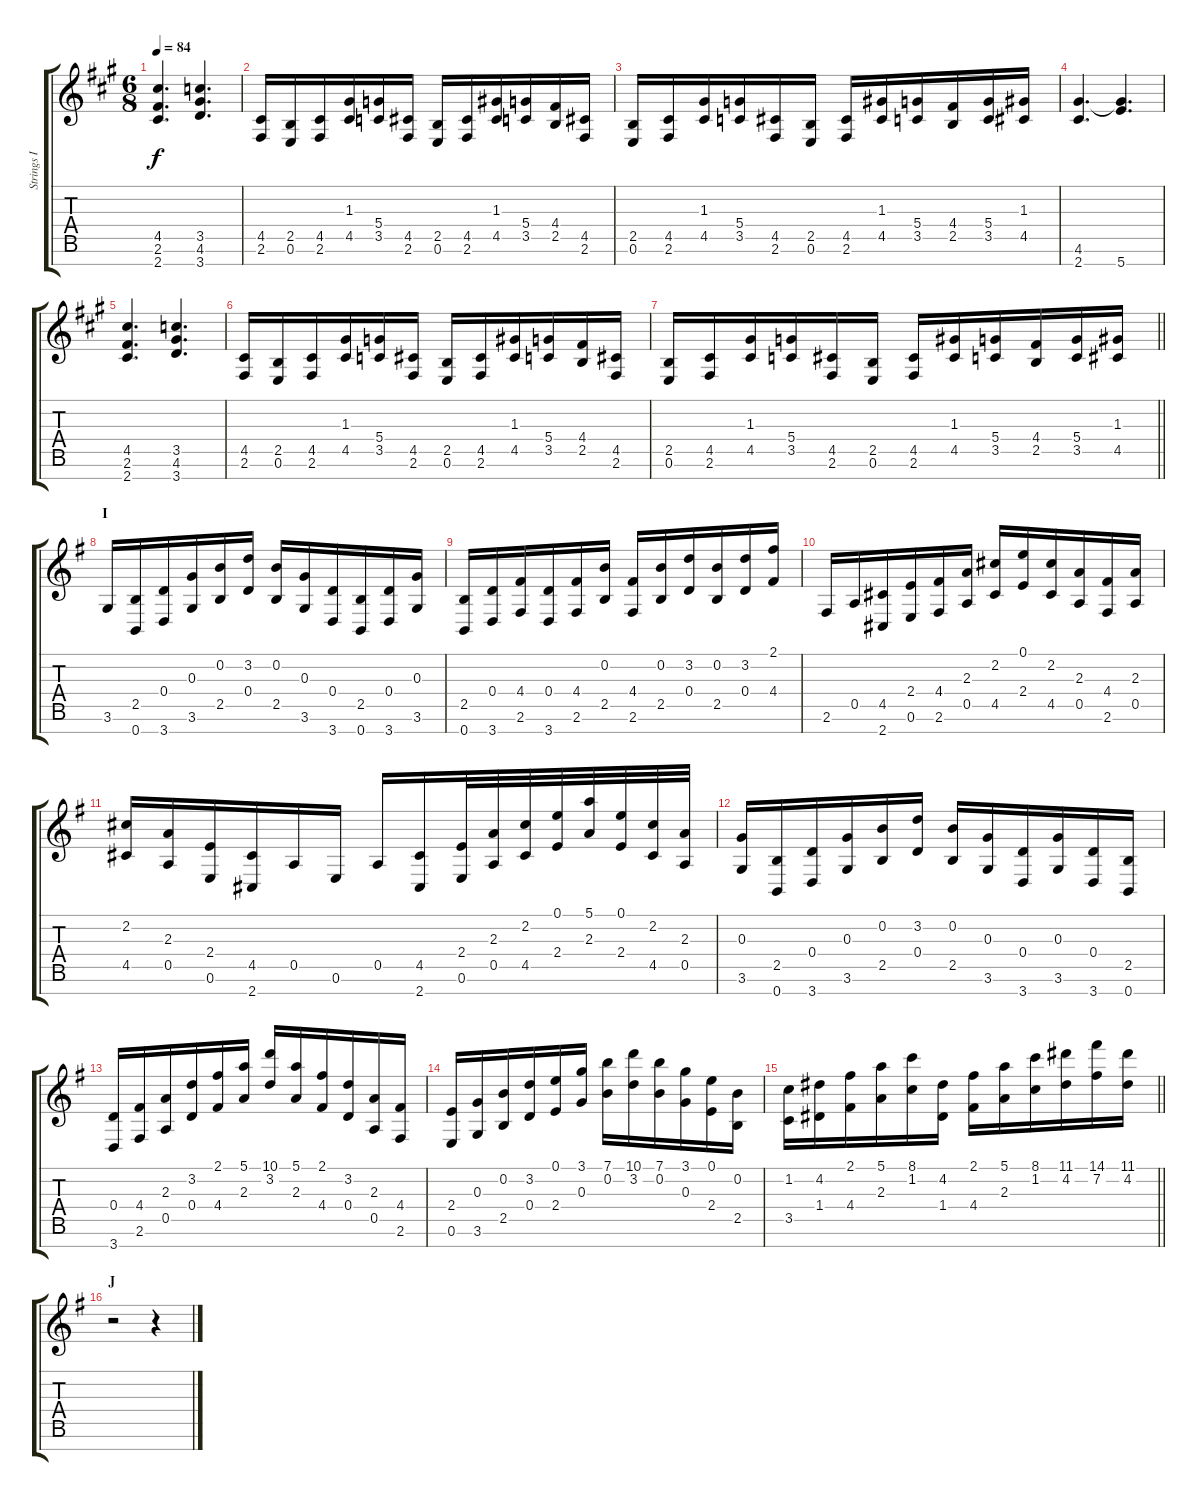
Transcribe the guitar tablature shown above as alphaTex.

\track ("Strings I" "Strings I") {instrument stringensemble1}
\staff {score tabs}
\tuning (E5 B4 G4 D4 A3 E3 B2) {hide}
\ts (6 8)
\tempo 84
\clef g2
\ks a
(4.5 2.6 2.7).4{d ot 8vb dy f} (3.5 4.6 3.7).4{d ot 8vb} |
(4.5 2.6).16 (2.5 0.6).16 (4.5 2.6).16 (1.3 4.5).16 (5.4 3.5).16 (4.5 2.6).16 (2.5 0.6).16 (4.5 2.6).16 (1.3 4.5).16 (5.4 3.5).16 (4.4 2.5).16 (4.5 2.6).16 |
(2.5 0.6).16 (4.5 2.6).16 (1.3 4.5).16 (5.4 3.5).16 (4.5 2.6).16 (2.5 0.6).16 (4.5 2.6).16 (1.3 4.5).16 (5.4 3.5).16 (4.4 2.5).16 (5.4 3.5).16 (1.3 4.5).16 |
(4.6 2.7).4{d ot 8vb} (4.6{t} 5.7).4{d ot 8vb} |
(4.5 2.6 2.7).4{d ot 8vb} (3.5 4.6 3.7).4{d ot 8vb} |
(4.5 2.6).16 (2.5 0.6).16 (4.5 2.6).16 (1.3 4.5).16 (5.4 3.5).16 (4.5 2.6).16 (2.5 0.6).16 (4.5 2.6).16 (1.3 4.5).16 (5.4 3.5).16 (4.4 2.5).16 (4.5 2.6).16 |
\barLineRight lightlight
(2.5 0.6).16 (4.5 2.6).16 (1.3 4.5).16 (5.4 3.5).16 (4.5 2.6).16 (2.5 0.6).16 (4.5 2.6).16 (1.3 4.5).16 (5.4 3.5).16 (4.4 2.5).16 (5.4 3.5).16 (1.3 4.5).16 |
\section ("" "I")
\ks g
3.6.16 (2.5 0.7).16 (0.4 3.7).16 (0.3 3.6).16 (0.2 2.5).16 (3.2 0.4).16 (0.2 2.5).16 (0.3 3.6).16 (0.4 3.7).16 (2.5 0.7).16 (0.4 3.7).16 (0.3 3.6).16 |
(2.5 0.7).16 (0.4 3.7).16 (4.4 2.6).16 (0.4 3.7).16 (4.4 2.6).16 (0.2 2.5).16 (4.4 2.6).16 (0.2 2.5).16 (3.2 0.4).16 (0.2 2.5).16 (3.2 0.4).16 (2.1 4.4).16 |
2.6.16 0.5.16 (4.5 2.7).16 (2.4 0.6).16 (4.4 2.6).16 (2.3 0.5).16 (2.2 4.5).16 (0.1 2.4).16 (2.2 4.5).16 (2.3 0.5).16 (4.4 2.6).16 (2.3 0.5).16 |
(2.2 4.5).16 (2.3 0.5).16 (2.4 0.6).16 (4.5 2.7).16 0.5.16 0.6.16 0.5.16 (4.5 2.7).16 (2.4 0.6).32 (2.3 0.5).32 (2.2 4.5).32 (0.1 2.4).32 (5.1 2.3).32 (0.1 2.4).32 (2.2 4.5).32 (2.3 0.5).32 |
(0.3 3.6).16 (2.5 0.7).16 (0.4 3.7).16 (0.3 3.6).16 (0.2 2.5).16 (3.2 0.4).16 (0.2 2.5).16 (0.3 3.6).16 (0.4 3.7).16 (0.3 3.6).16 (0.4 3.7).16 (2.5 0.7).16 |
(0.4 3.7).16 (4.4 2.6).16 (2.3 0.5).16 (3.2 0.4).16 (2.1 4.4).16 (5.1 2.3).16 (10.1 3.2).16 (5.1 2.3).16 (2.1 4.4).16 (3.2 0.4).16 (2.3 0.5).16 (4.4 2.6).16 |
(2.4 0.6).16 (0.3 3.6).16 (0.2 2.5).16 (3.2 0.4).16 (0.1 2.4).16 (3.1 0.3).16 (7.1 0.2).16 (10.1 3.2).16 (7.1 0.2).16 (3.1 0.3).16 (0.1 2.4).16 (0.2 2.5).16 |
\barLineRight lightlight
(1.2 3.5).16 (4.2 1.4).16 (2.1 4.4).16 (5.1 2.3).16 (8.1 1.2).16 (4.2 1.4).16 (2.1 4.4).16 (5.1 2.3).16 (8.1 1.2).16 (11.1 4.2).16 (14.1 7.2).16 (11.1 4.2).16 |
\section ("" "J")
r.2 r.4
